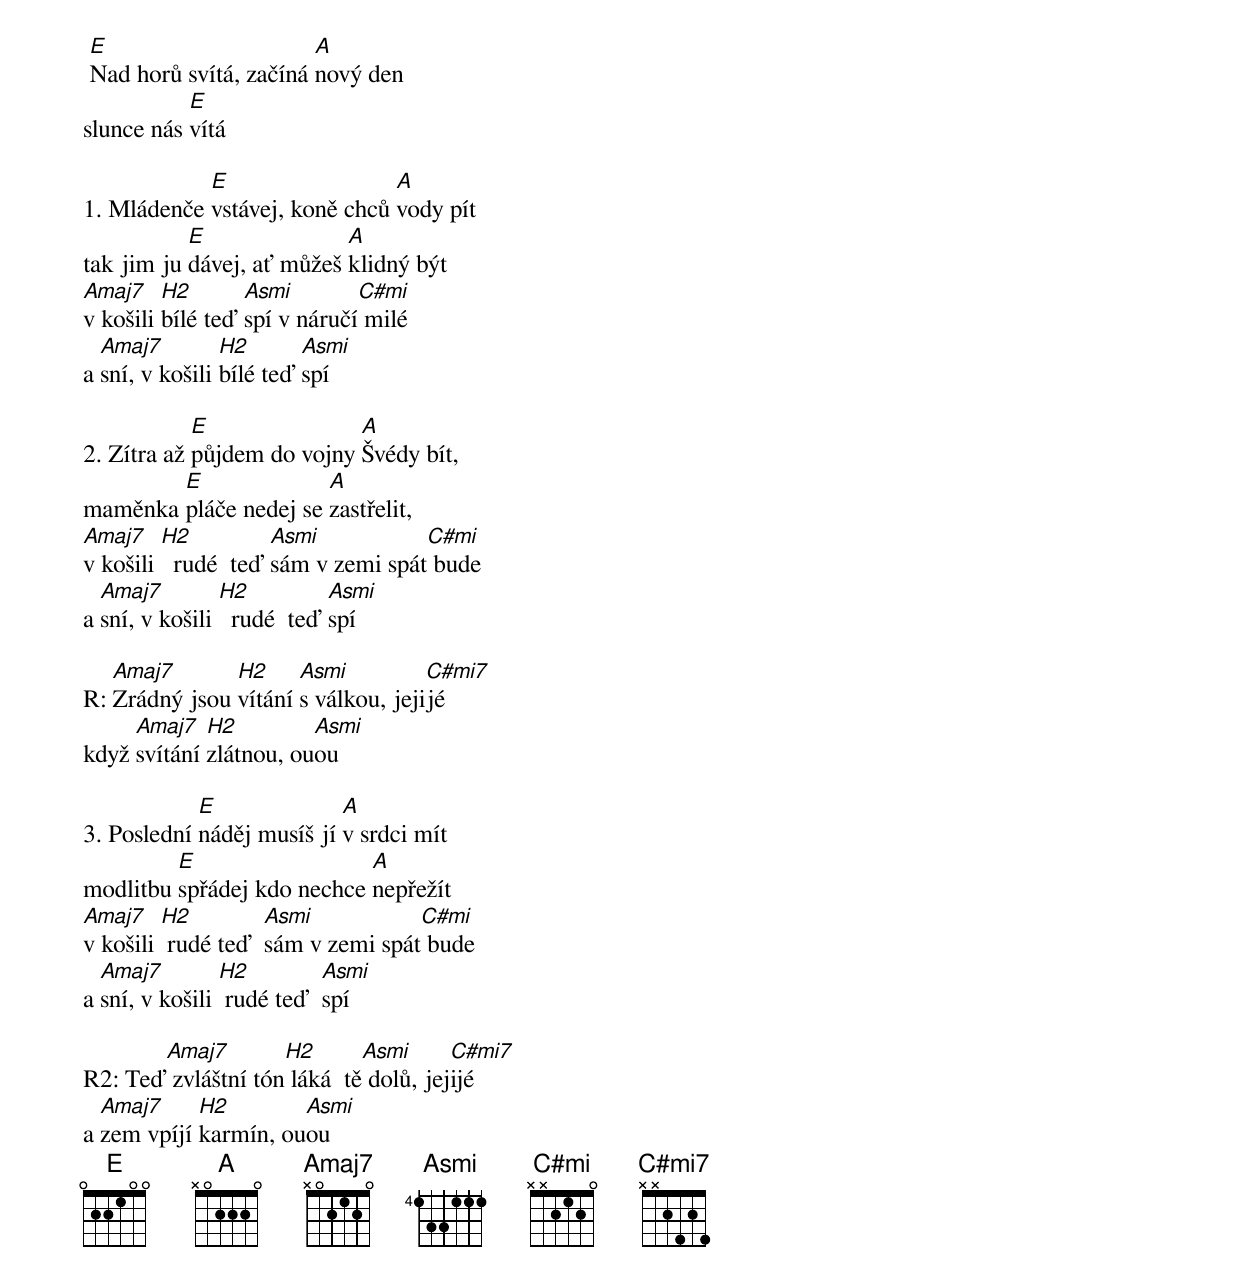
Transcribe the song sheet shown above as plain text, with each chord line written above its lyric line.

 E                      A
 Nad horů svítá, začíná nový den
           E
slunce nás vítá

            E                  A
1. Mládenče vstávej, koně chců vody pít
           E               A
tak jim ju dávej, ať můžeš klidný být
Amaj7    H2       Asmi        C#mi
v košili bílé teď spí v náručí milé
  Amaj7         H2       Asmi
a sní, v košili bílé teď spí

            E               A
2. Zítra až půjdem do vojny Švédy bít,
        E              A
maměnka pláče nedej se zastřelit,
Amaj7    H2          Asmi           C#mi
v košili   rudé  teď sám v zemi spát bude
  Amaj7         H2          Asmi
a sní, v košili   rudé  teď spí

   Amaj7       H2     Asmi          C#mi7
R: Zrádný jsou vítání s válkou, jejijé
     Amaj7   H2         Asmi
když svítání zlátnou, ouou

            E              A
3. Poslední náděj musíš jí v srdci mít
         E                  A
modlitbu spřádej kdo nechce nepřežít
Amaj7    H2         Asmi           C#mi
v košili  rudé teď  sám v zemi spát bude
  Amaj7         H2         Asmi
a sní, v košili  rudé teď  spí

       Amaj7        H2       Asmi      C#mi7
R2: Teď zvláštní tón láká  tě dolů, jejijé
  Amaj7     H2        Asmi
a zem vpíjí karmín, ouou
